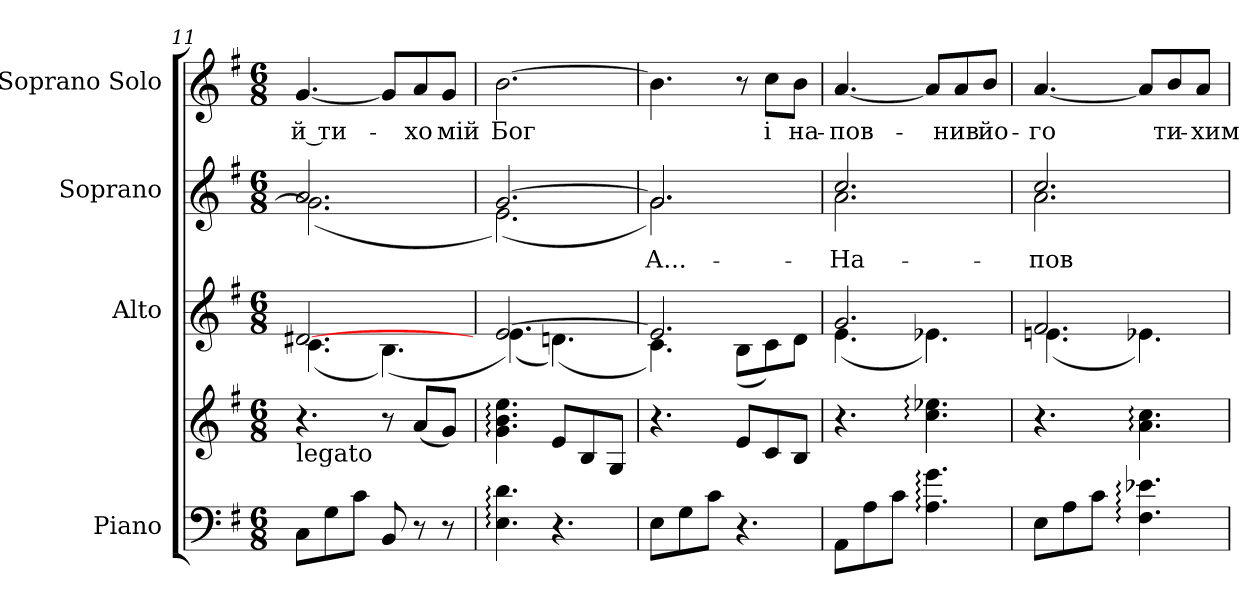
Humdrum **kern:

**kern	**kern	**kern	**kern	**text	**kern	**text
*part4	*part4	*part3	*part2	*part2	*part1	*part1
*staff5	*staff4	*staff3	*staff2	*staff2	*staff1	*staff1
*I"Piano	*	*I"Alto	*I"Soprano	*	*I"Soprano Solo	*
!!LO:PB:g=z
*clefF4	*clefG2	*clefG2	*clefG2	*	*clefG2	*
*k[f#]	*k[f#]	*k[f#]	*k[f#]	*	*k[f#]	*
*e:	*e:	*e:	*e:	*	*e:	*
*M6/8	*M6/8	*M6/8	*M6/8	*	*M6/8	*
=11	=11	=11	=11	=11	=11	=11
*	*	*^	*^	*	*	*
!	!LO:TX:b:t=legato	!	!	!	!	!	!	!
!	!	!	!	!	!	!	!	!LO:LY:b:color=#000000
8Ci\L	4.r	[>2.d#Xi/	(4.ci\	2.ai/	(2.gi\]	.	[<4.gi/	й ти-
8Gi\	.	.	.	.	.	.	.	.
8ci\J	.	.	.	.	.	.	.	.
8BBi/	8r	.	(4.Bi\)	.	.	.	8gi/L]	.
!	!	!	!	!	!	!	!	!LO:LY:b:color=#000000
8r	(8ai/L	.	.	.	.	.	8ai/	-хо
!	!	!	!	!	!	!	!	!LO:LY:b:color=#000000
8r	8gi/J)	.	.	.	.	.	8gi/J	мій
=12	=12	=12	=12	=12	=12	=12	=12	=12
!	!	!	!	!	!	!	!	!LO:LY:b:color=#000000
4.Ei\: 4.di:	4.gi\: 4.bi: 4.eei:	[>2.ei/	(4.ei\)	[>2.gi/	(2.ei\)	.	[>2.bi\	Бог
4.r	8ei/L	.	(4.dni\)	.	.	.	.	.
.	8Bi/	.	.	.	.	.	.	.
.	8Gi/J	.	.	.	.	.	.	.
=13	=13	=13	=13	=13	=13	=13	=13	=13
!	!	!	!	!	!	!LO:LY:b:color=#000000	!	!
8Ei\L	4.r	2.ei/]	4.ci\)	2.gi/]	2.gi\)	А...-	4.bi\]	.
8Gi\	.	.	.	.	.	.	.	.
8ci\J	.	.	.	.	.	.	.	.
4.r	8ei/L	.	(8Bi\L	.	.	.	8r	.
!	!	!	!	!	!	!	!	!LO:LY:b:color=#000000
.	8ci/	.	8ci\)	.	.	.	8cci\L	і
!	!	!	!	!	!	!	!	!LO:LY:b:color=#000000
.	8Bi/J	.	8di\J	.	.	.	8bi\J	на-
=14	=14	=14	=14	=14	=14	=14	=14	=14
!	!	!	!	!	!	!LO:LY:b:color=#000000	!	!
!	!	!	!	!	!	!	!	!LO:LY:b:color=#000000
8AAi\L	4.r	2.gi/	(4.ei\	2.cci/	2.ai\	-На-	[<4.ai/	-пов-
8Ai\	.	.	.	.	.	.	.	.
8ci\J	.	.	.	.	.	.	.	.
4.Ai\: 4.gi:	4.cci\: 4.ee-Xi:	.	4.e-Xi\)	.	.	.	8ai/L]	.
!	!	!	!	!	!	!	!	!LO:LY:b:color=#000000
.	.	.	.	.	.	.	8ai/	-нив
!	!	!	!	!	!	!	!	!LO:LY:b:color=#000000
.	.	.	.	.	.	.	8bi/J	йо-
!!LO:LB:g=z
=15	=15	=15	=15	=15	=15	=15	=15	=15
!	!	!	!	!	!	!LO:LY:b:color=#000000	!	!
!	!	!	!	!	!	!	!	!LO:LY:b:color=#000000
8Ei\L	4.r	2.f#i/	(4.eni\	2.cci/	2.ai\	-пов-	[<4.ai/	-го
8Ai\	.	.	.	.	.	.	.	.
8ci\J	.	.	.	.	.	.	.	.
4.F#i\: 4.e-Xi:	4.ai\: 4.cci:	.	4.e-Xi\)	.	.	.	8ai/L]	.
!	!	!	!	!	!	!	!	!LO:LY:b:color=#000000
.	.	.	.	.	.	.	8bi/	ти-
!	!	!	!	!	!	!	!	!LO:LY:b:color=#000000
.	.	.	.	.	.	.	8ai/J	-хим
*	*	*v	*v	*	*	*	*	*
*	*	*	*v	*v	*	*	*
=	=	=	=	=	=	=
*-	*-	*-	*-	*-	*-	*-
